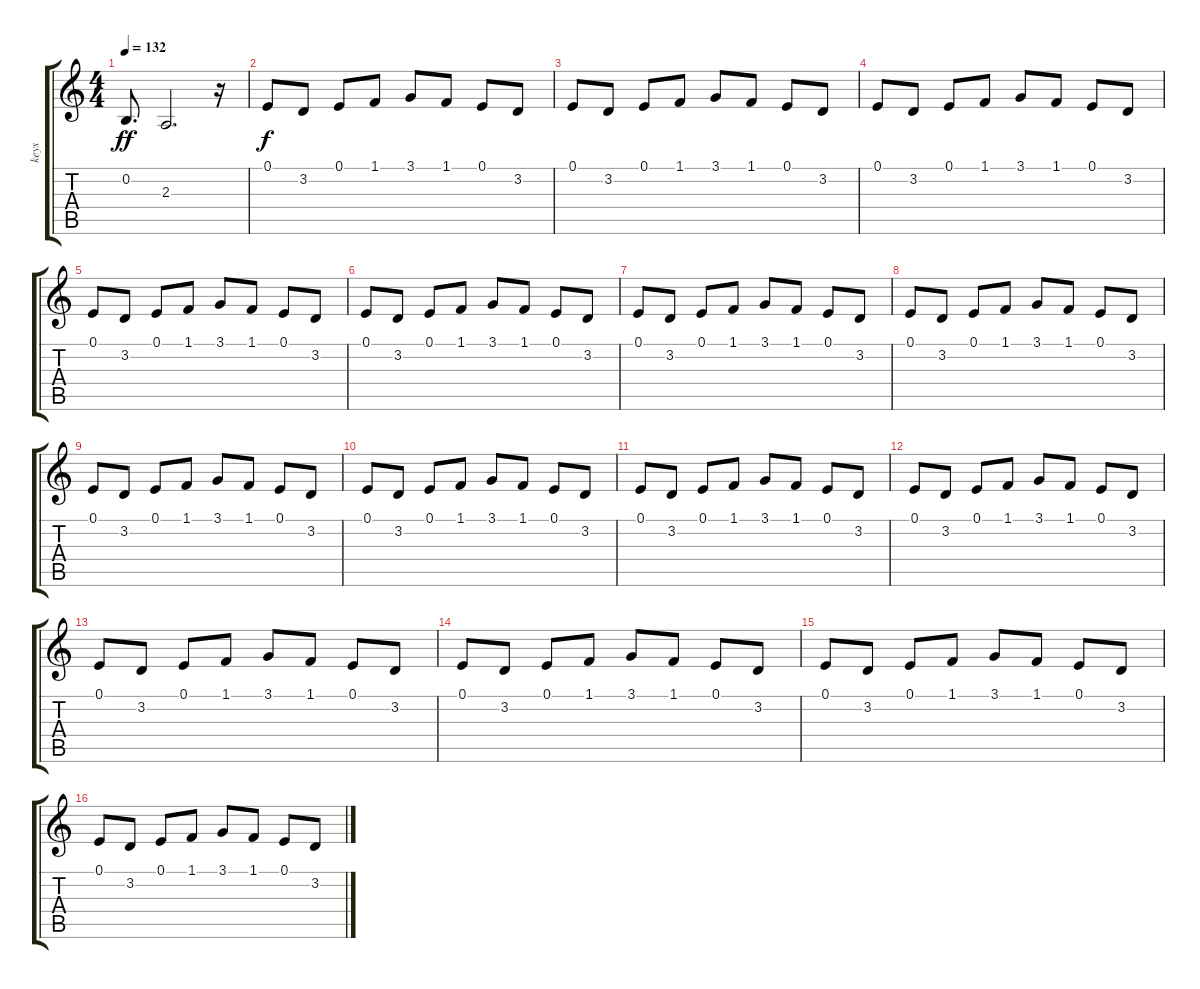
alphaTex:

\track ("keys" "keys") {instrument frenchhorn}
\staff {score tabs}
\tuning (E4 B3 G3 D3 A2 E2) {hide}
\ts (4 4)
\tempo 132
\clef g2
\ks c
0.2.8{d dy ff} 2.3.2{d} r.16 |
0.1.8{dy f} 3.2.8 0.1.8 1.1.8 3.1.8 1.1.8 0.1.8 3.2.8 |
0.1.8 3.2.8 0.1.8 1.1.8 3.1.8 1.1.8 0.1.8 3.2.8 |
0.1.8 3.2.8 0.1.8 1.1.8 3.1.8 1.1.8 0.1.8 3.2.8 |
0.1.8 3.2.8 0.1.8 1.1.8 3.1.8 1.1.8 0.1.8 3.2.8 |
0.1.8 3.2.8 0.1.8 1.1.8 3.1.8 1.1.8 0.1.8 3.2.8 |
0.1.8 3.2.8 0.1.8 1.1.8 3.1.8 1.1.8 0.1.8 3.2.8 |
0.1.8 3.2.8 0.1.8 1.1.8 3.1.8 1.1.8 0.1.8 3.2.8 |
0.1.8 3.2.8 0.1.8 1.1.8 3.1.8 1.1.8 0.1.8 3.2.8 |
0.1.8 3.2.8 0.1.8 1.1.8 3.1.8 1.1.8 0.1.8 3.2.8 |
0.1.8 3.2.8 0.1.8 1.1.8 3.1.8 1.1.8 0.1.8 3.2.8 |
0.1.8 3.2.8 0.1.8 1.1.8 3.1.8 1.1.8 0.1.8 3.2.8 |
0.1.8 3.2.8 0.1.8 1.1.8 3.1.8 1.1.8 0.1.8 3.2.8 |
0.1.8 3.2.8 0.1.8 1.1.8 3.1.8 1.1.8 0.1.8 3.2.8 |
0.1.8 3.2.8 0.1.8 1.1.8 3.1.8 1.1.8 0.1.8 3.2.8 |
0.1.8 3.2.8 0.1.8 1.1.8 3.1.8 1.1.8 0.1.8 3.2.8
